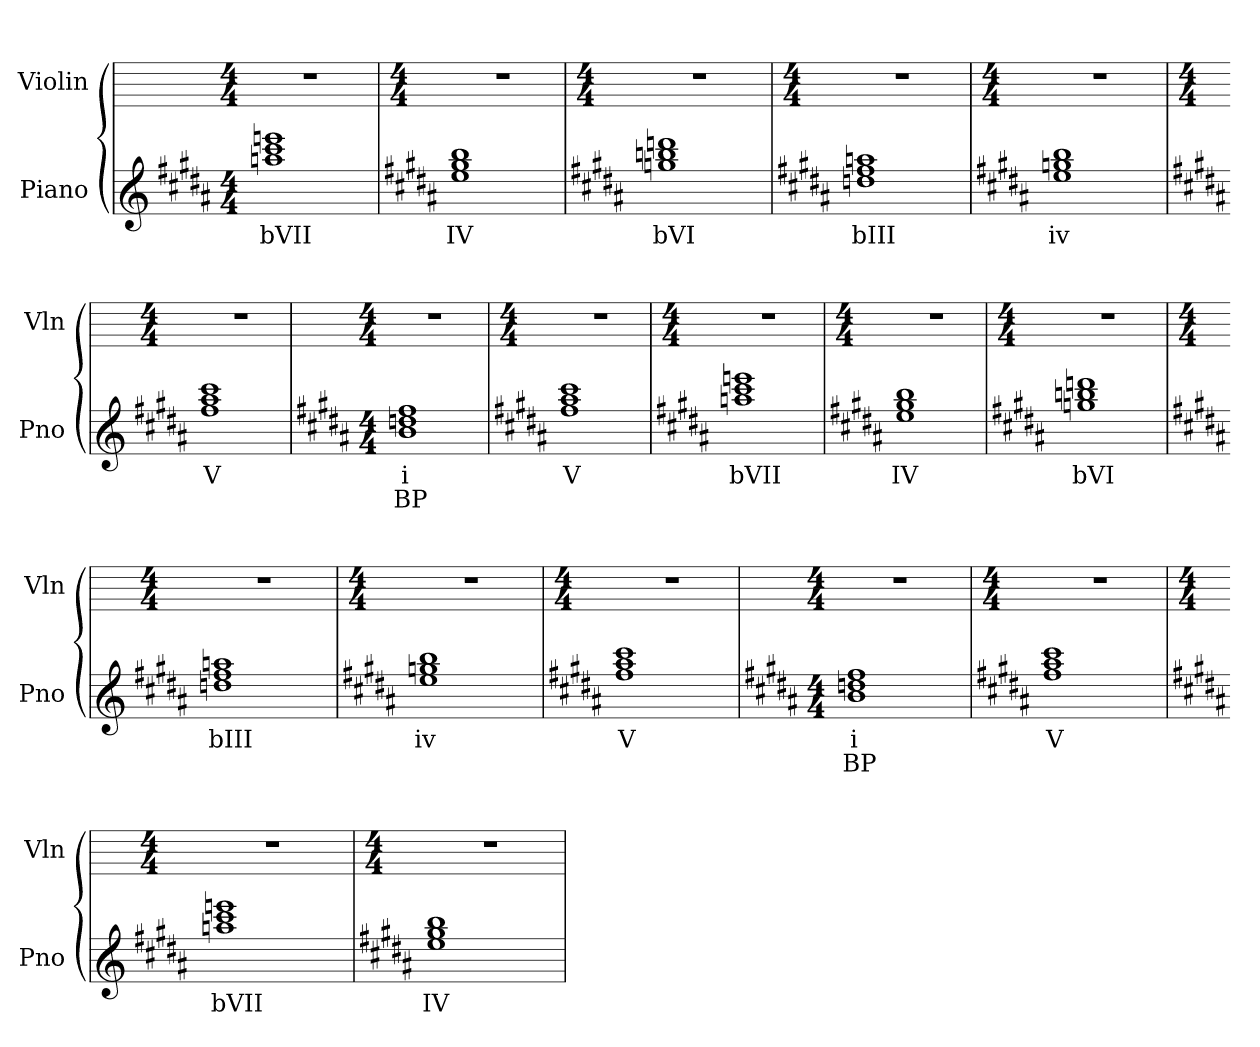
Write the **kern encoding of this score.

**kern	**text	**text	**kern
*part2	*part2	*part2	*part1
*staff2	*staff2	*staff2	*staff1
*I"Piano	*	*	*I"Violin
*I'Pno	*	*	*I'Vln
*k[f#c#g#d#a#]	*	*	*
*B:	*	*	*
*M4/4	*	*	*M4/4
=	=	=	=
1aan 1ccc# 1eeen	bVII	.	1r
=	=	=	=
*k[f#c#g#d#a#]	*	*	*
*B:	*	*	*
*	*	*	*M4/4
1ee 1gg# 1bb	IV	.	1r
=	=	=	=
*k[f#c#g#d#a#]	*	*	*
*B:	*	*	*
*	*	*	*M4/4
1ggn 1bbn 1dddn	bVI	.	1r
=	=	=	=
*k[f#c#g#d#a#]	*	*	*
*B:	*	*	*
*	*	*	*M4/4
1ddn 1ff# 1aan	bIII	.	1r
=	=	=	=
*k[f#c#g#d#a#]	*	*	*
*B:	*	*	*
*	*	*	*M4/4
1ee 1ggn 1bb	iv	.	1r
=	=	=	=
*k[f#c#g#d#a#]	*	*	*
*B:	*	*	*
*	*	*	*M4/4
1ff# 1aa# 1ccc#	V	.	1r
=	=	=	=
*k[f#c#g#d#a#]	*	*	*
*B:	*	*	*
*M4/4	*	*	*M4/4
1b 1ddn 1ff#	i	BP	1r
=	=	=	=
*k[f#c#g#d#a#]	*	*	*
*B:	*	*	*
*	*	*	*M4/4
1ff# 1aa# 1ccc#	V	.	1r
=	=	=	=
*k[f#c#g#d#a#]	*	*	*
*B:	*	*	*
*	*	*	*M4/4
1aan 1ccc# 1eeen	bVII	.	1r
=	=	=	=
*k[f#c#g#d#a#]	*	*	*
*B:	*	*	*
*	*	*	*M4/4
1ee 1gg# 1bb	IV	.	1r
=	=	=	=
*k[f#c#g#d#a#]	*	*	*
*B:	*	*	*
*	*	*	*M4/4
1ggn 1bbn 1dddn	bVI	.	1r
=	=	=	=
*k[f#c#g#d#a#]	*	*	*
*B:	*	*	*
*	*	*	*M4/4
1ddn 1ff# 1aan	bIII	.	1r
=	=	=	=
*k[f#c#g#d#a#]	*	*	*
*B:	*	*	*
*	*	*	*M4/4
1ee 1ggn 1bb	iv	.	1r
=	=	=	=
*k[f#c#g#d#a#]	*	*	*
*B:	*	*	*
*	*	*	*M4/4
1ff# 1aa# 1ccc#	V	.	1r
=	=	=	=
*k[f#c#g#d#a#]	*	*	*
*B:	*	*	*
*M4/4	*	*	*M4/4
1b 1ddn 1ff#	i	BP	1r
=	=	=	=
*k[f#c#g#d#a#]	*	*	*
*B:	*	*	*
*	*	*	*M4/4
1ff# 1aa# 1ccc#	V	.	1r
=	=	=	=
*k[f#c#g#d#a#]	*	*	*
*B:	*	*	*
*	*	*	*M4/4
1aan 1ccc# 1eeen	bVII	.	1r
=	=	=	=
*k[f#c#g#d#a#]	*	*	*
*B:	*	*	*
*	*	*	*M4/4
1ee 1gg# 1bb	IV	.	1r
=	=	=	=
*-	*-	*-	*-
